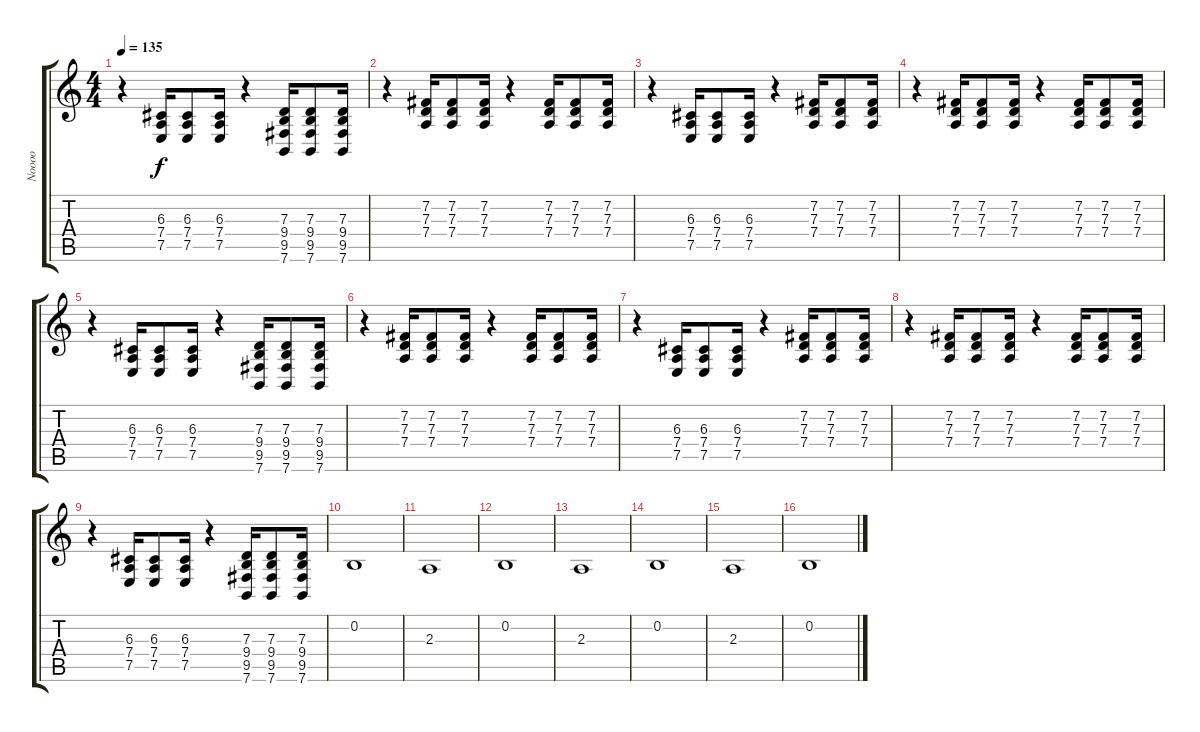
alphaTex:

\track ("Noooo" "Noooo") {instrument lead2sawtooth}
\staff {score tabs}
\tuning (E4 B3 G3 D3 A2 E2) {hide}
\ts (4 4)
\tempo 135
\clef g2
\ks c
r.4{dy f} (6.3 7.4 7.5).16 (6.3 7.4 7.5).8 (6.3 7.4 7.5).16 r.4 (7.3 9.4 9.5 7.6).16 (7.3 9.4 9.5 7.6).8 (7.3 9.4 9.5 7.6).16 |
r.4 (7.2 7.3 7.4).16 (7.2 7.3 7.4).8 (7.2 7.3 7.4).16 r.4 (7.2 7.3 7.4).16 (7.2 7.3 7.4).8 (7.2 7.3 7.4).16 |
r.4 (6.3 7.4 7.5).16 (6.3 7.4 7.5).8 (6.3 7.4 7.5).16 r.4 (7.2 7.3 7.4).16 (7.2 7.3 7.4).8 (7.2 7.3 7.4).16 |
r.4 (7.2 7.3 7.4).16 (7.2 7.3 7.4).8 (7.2 7.3 7.4).16 r.4 (7.2 7.3 7.4).16 (7.2 7.3 7.4).8 (7.2 7.3 7.4).16 |
r.4 (6.3 7.4 7.5).16 (6.3 7.4 7.5).8 (6.3 7.4 7.5).16 r.4 (7.3 9.4 9.5 7.6).16 (7.3 9.4 9.5 7.6).8 (7.3 9.4 9.5 7.6).16 |
r.4 (7.2 7.3 7.4).16 (7.2 7.3 7.4).8 (7.2 7.3 7.4).16 r.4 (7.2 7.3 7.4).16 (7.2 7.3 7.4).8 (7.2 7.3 7.4).16 |
r.4 (6.3 7.4 7.5).16 (6.3 7.4 7.5).8 (6.3 7.4 7.5).16 r.4 (7.2 7.3 7.4).16 (7.2 7.3 7.4).8 (7.2 7.3 7.4).16 |
r.4 (7.2 7.3 7.4).16 (7.2 7.3 7.4).8 (7.2 7.3 7.4).16 r.4 (7.2 7.3 7.4).16 (7.2 7.3 7.4).8 (7.2 7.3 7.4).16 |
r.4 (6.3 7.4 7.5).16 (6.3 7.4 7.5).8 (6.3 7.4 7.5).16 r.4 (7.3 9.4 9.5 7.6).16 (7.3 9.4 9.5 7.6).8 (7.3 9.4 9.5 7.6).16 |
0.2.1{volume 13 instrument stringensemble1} |
2.3.1 |
0.2.1 |
2.3.1 |
0.2.1 |
2.3.1 |
0.2.1
